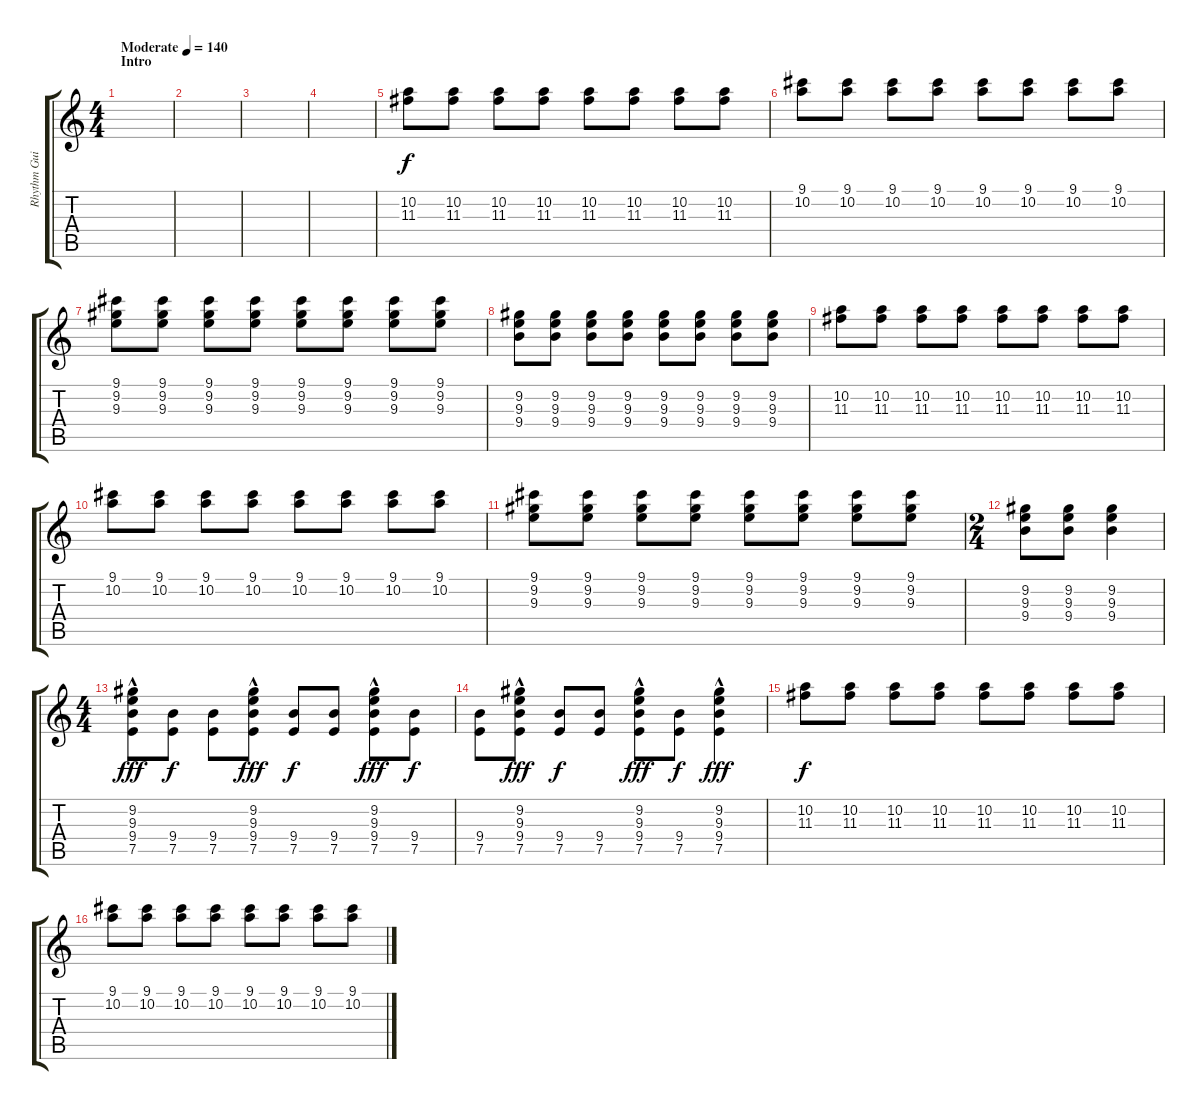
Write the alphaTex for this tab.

\track ("Rhythm Guitar" "Rhythm Gui") {instrument overdrivenguitar}
\staff {score tabs}
\tuning (E4 B3 G3 D3 A2 E2) {hide}
\ts (4 4)
\section ("" "Intro")
\tempo (140 "Moderate")
\clef g2
\ks c
|
|
|
|
(10.2 11.3).8 (10.2 11.3).8 (10.2 11.3).8 (10.2 11.3).8 (10.2 11.3).8 (10.2 11.3).8 (10.2 11.3).8 (10.2 11.3).8 |
(9.1 10.2).8 (9.1 10.2).8 (9.1 10.2).8 (9.1 10.2).8 (9.1 10.2).8 (9.1 10.2).8 (9.1 10.2).8 (9.1 10.2).8 |
(9.1 9.2 9.3).8 (9.1 9.2 9.3).8 (9.1 9.2 9.3).8 (9.1 9.2 9.3).8 (9.1 9.2 9.3).8 (9.1 9.2 9.3).8 (9.1 9.2 9.3).8 (9.1 9.2 9.3).8 |
(9.2 9.3 9.4).8 (9.2 9.3 9.4).8 (9.2 9.3 9.4).8 (9.2 9.3 9.4).8 (9.2 9.3 9.4).8 (9.2 9.3 9.4).8 (9.2 9.3 9.4).8 (9.2 9.3 9.4).8 |
(10.2 11.3).8 (10.2 11.3).8 (10.2 11.3).8 (10.2 11.3).8 (10.2 11.3).8 (10.2 11.3).8 (10.2 11.3).8 (10.2 11.3).8 |
(9.1 10.2).8 (9.1 10.2).8 (9.1 10.2).8 (9.1 10.2).8 (9.1 10.2).8 (9.1 10.2).8 (9.1 10.2).8 (9.1 10.2).8 |
(9.1 9.2 9.3).8 (9.1 9.2 9.3).8 (9.1 9.2 9.3).8 (9.1 9.2 9.3).8 (9.1 9.2 9.3).8 (9.1 9.2 9.3).8 (9.1 9.2 9.3).8 (9.1 9.2 9.3).8 |
\ts (2 4)
(9.2 9.3 9.4).8 (9.2 9.3 9.4).8 (9.2 9.3 9.4).4 |
\ts (4 4)
(9.2{hac} 9.3{hac} 9.4{hac} 7.5{hac}).8{dy fff} (9.4 7.5).8{dy f} (9.4 7.5).8 (9.2{hac} 9.3{hac} 9.4{hac} 7.5{hac}).8{dy fff} (9.4 7.5).8{dy f} (9.4 7.5).8 (9.2{hac} 9.3{hac} 9.4{hac} 7.5{hac}).8{dy fff} (9.4 7.5).8{dy f} |
(9.4 7.5).8 (9.2{hac} 9.3{hac} 9.4{hac} 7.5{hac}).8{dy fff} (9.4 7.5).8{dy f} (9.4 7.5).8 (9.2{hac} 9.3{hac} 9.4{hac} 7.5{hac}).8{dy fff} (9.4 7.5).8{dy f} (9.2{hac} 9.3{hac} 9.4{hac} 7.5{hac}).4{dy fff} |
(10.2 11.3).8{dy f} (10.2 11.3).8 (10.2 11.3).8 (10.2 11.3).8 (10.2 11.3).8 (10.2 11.3).8 (10.2 11.3).8 (10.2 11.3).8 |
(9.1 10.2).8 (9.1 10.2).8 (9.1 10.2).8 (9.1 10.2).8 (9.1 10.2).8 (9.1 10.2).8 (9.1 10.2).8 (9.1 10.2).8
